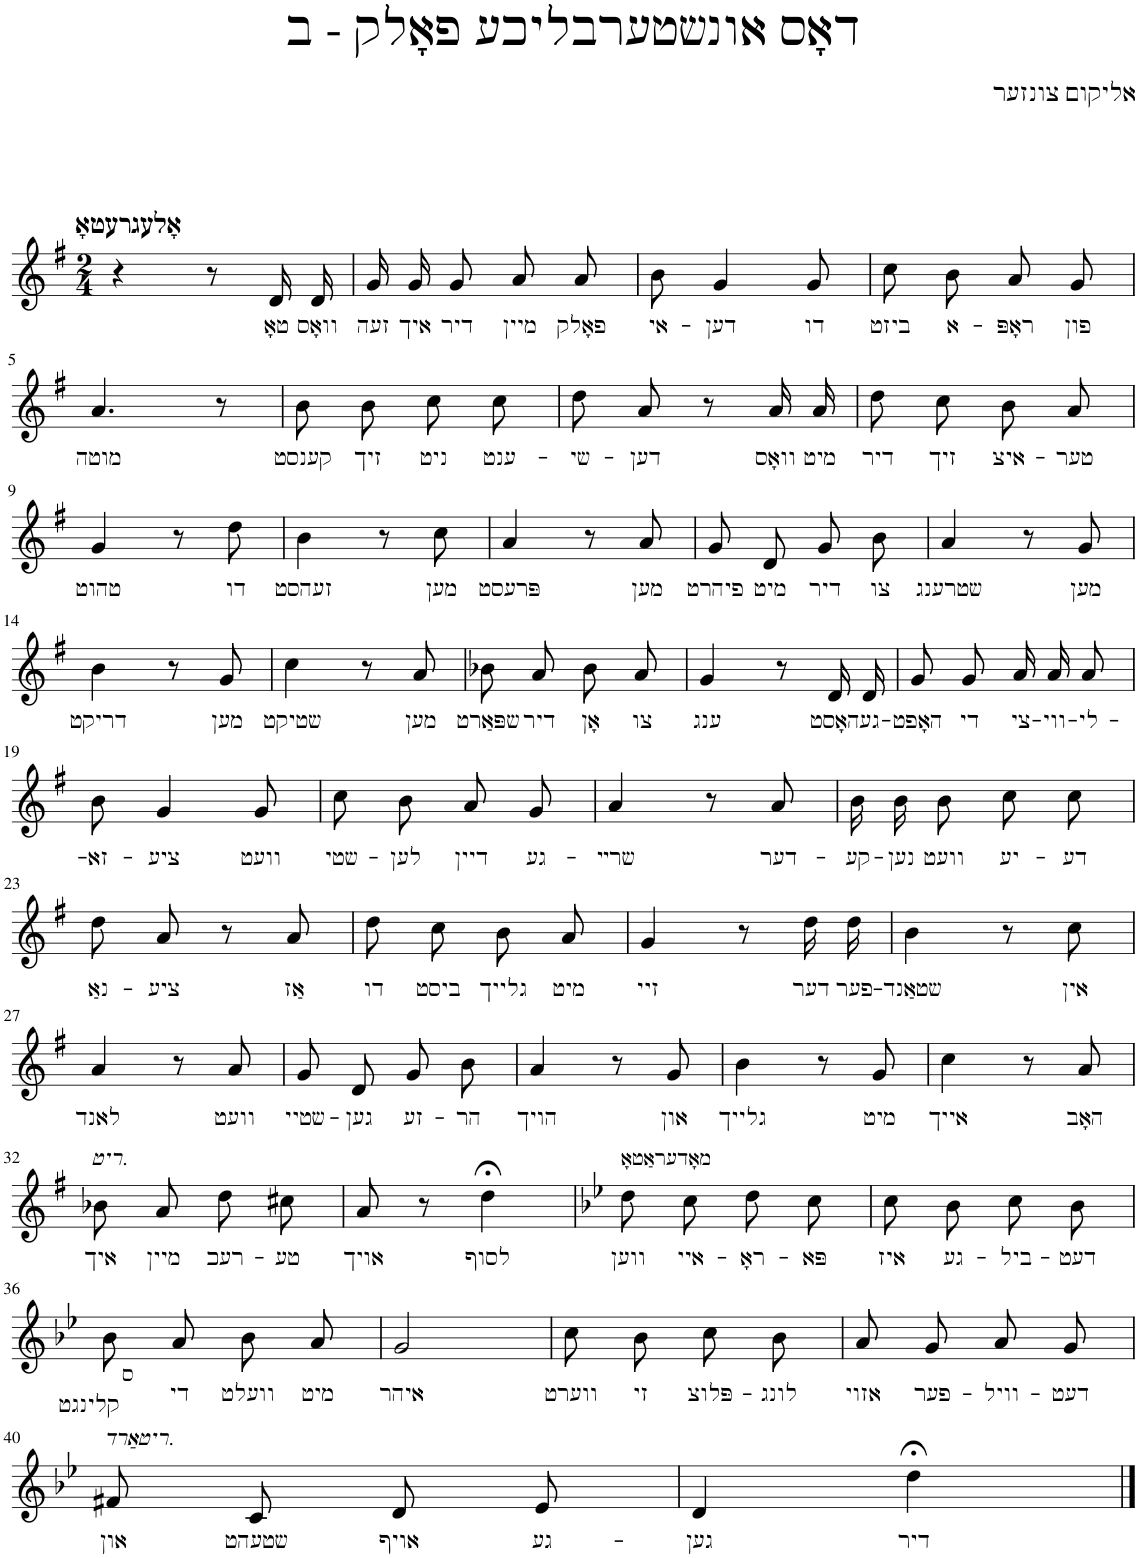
**kern	**text
*part1	*part1
*staff1	*staff1
*I"Piano	*
*I'Pno.	*
*clefG2	*
*k[f#]	*
*M2/4	*
=1	=1
!LO:TX:a:B:t=אָלעגרעטאָ	!
4r	.
8r	.
!	!LO:LY:b
16d/LL	טאָ
!	!LO:LY:b
16d/JJ	וואָס
=2	=2
!	!LO:LY:b
16g/LL	זעה
!	!LO:LY:b
16g/J	איך
!	!LO:LY:b
8g/J	דיר
!	!LO:LY:b
8a/L	מיין
!	!LO:LY:b
8a/J	פאָלק
=3	=3
!	!LO:LY:b
8b\	אי-
!	!LO:LY:b
4g/	-דען
!	!LO:LY:b
8g/	דו
=4	=4
!	!LO:LY:b
8cc\L	ביזט
!	!LO:LY:b
8b\J	א-
!	!LO:LY:b
8a/L	-ראָפּ
!	!LO:LY:b
8g/J	פון
!!LO:LB:g=z
=5	=5
!	!LO:LY:b
4.a/	מוטה
8r	.
=6	=6
!	!LO:LY:b
8b\L	קענסט
!	!LO:LY:b
8b\J	זיך
!	!LO:LY:b
8cc\L	ניט
!	!LO:LY:b
8cc\J	ענט-
=7	=7
!	!LO:LY:b
8dd\L	-שי-
!	!LO:LY:b
8a\J	-דען
8r	.
!	!LO:LY:b
16a/LL	וואָס
!	!LO:LY:b
16a/JJ	מיט
=8	=8
!	!LO:LY:b
8dd\L	דיר
!	!LO:LY:b
8cc\J	זיך
!	!LO:LY:b
8b/L	איצ-
!	!LO:LY:b
8a/J	-טער
!!LO:LB:g=z
=9	=9
!	!LO:LY:b
4g/	טהוט
8r	.
!	!LO:LY:b
8dd\	דו
=10	=10
!	!LO:LY:b
4b\	זעהסט
8r	.
!	!LO:LY:b
8cc\	מען
=11	=11
!	!LO:LY:b
4a/	פּרעסט
8r	.
!	!LO:LY:b
8a/	מען
=12	=12
!	!LO:LY:b
8g/L	פיהרט
!	!LO:LY:b
8d/J	מיט
!	!LO:LY:b
8g/L	דיר
!	!LO:LY:b
8b/J	צו
=13	=13
!	!LO:LY:b
4a/	שטרענג
8r	.
!	!LO:LY:b
8g/	מען
!!LO:LB:g=z
=14	=14
!	!LO:LY:b
4b\	דריקט
8r	.
!	!LO:LY:b
8g/	מען
=15	=15
!	!LO:LY:b
4cc\	שטיקט
8r	.
!	!LO:LY:b
8a/	מען
=16	=16
!	!LO:LY:b
8b-X/L	שפּאַרט
!	!LO:LY:b
8a/J	דיר
!	!LO:LY:b
8b-/L	אָן
!	!LO:LY:b
8a/J	צו
=17	=17
!	!LO:LY:b
4g/	ענג
8r	.
!	!LO:LY:b
16d/LL	האָסט
!	!LO:LY:b
16d/JJ	גע-
=18	=18
!	!LO:LY:b
8g/L	-האָפט
!	!LO:LY:b
8g/J	די
!	!LO:LY:b
16a/LL	צי-
!	!LO:LY:b
16a/J	-ווי-
!	!LO:LY:b
8a/J	-לי-
!!LO:LB:g=z
=19	=19
!	!LO:LY:b
8b\	-זא-
!	!LO:LY:b
4g/	ציע
!	!LO:LY:b
8g/	וועט
=20	=20
!	!LO:LY:b
8cc\L	שטי-
!	!LO:LY:b
8b\J	-לען
!	!LO:LY:b
8a/L	דיין
!	!LO:LY:b
8g/J	גע-
=21	=21
!	!LO:LY:b
4a/	-שרײ
8r	.
!	!LO:LY:b
8a/	דער-
=22	=22
!	!LO:LY:b
16b\LL	-קע-
!	!LO:LY:b
16b\J	-נען
!	!LO:LY:b
8b\J	וועט
!	!LO:LY:b
8cc\L	יע-
!	!LO:LY:b
8cc\J	-דע
!!LO:LB:g=z
=23	=23
!	!LO:LY:b
8dd\L	נאַ-
!	!LO:LY:b
8a\J	-ציע
8r	.
!	!LO:LY:b
8a/	אַז
=24	=24
!	!LO:LY:b
8dd\L	דו
!	!LO:LY:b
8cc\J	ביסט
!	!LO:LY:b
8b/L	גלייך
!	!LO:LY:b
8a/J	מיט
=25	=25
!	!LO:LY:b
4g/	זיי
8r	.
!	!LO:LY:b
16dd\LL	דער
!	!LO:LY:b
16dd\JJ	פער-
=26	=26
!	!LO:LY:b
4b\	-שטאַנד
8r	.
!	!LO:LY:b
8cc\	אין
!!LO:LB:g=z
=27	=27
!	!LO:LY:b
4a/	לאנד
8r	.
!	!LO:LY:b
8a/	וועט
=28	=28
!	!LO:LY:b
8g/L	שטיי-
!	!LO:LY:b
8d/J	-גען
!	!LO:LY:b
8g/L	זע-
!	!LO:LY:b
8b/J	-הר
=29	=29
!	!LO:LY:b
4a/	הויך
8r	.
!	!LO:LY:b
8g/	און
=30	=30
!	!LO:LY:b
4b\	גלייך
8r	.
!	!LO:LY:b
8g/	מיט
=31	=31
!	!LO:LY:b
4cc\	אייך
8r	.
!	!LO:LY:b
8a/	האָב
!!LO:LB:g=z
=32	=32
!LO:TX:a:i:t=.ריט	!
!	!LO:LY:b
8b-X/L	איך
!	!LO:LY:b
8a/J	מיין
!	!LO:LY:b
8dd\L	רעכ-
!	!LO:LY:b
8cc#X\J	-טע
=33	=33
!	!LO:LY:b
8a/	אויך
8r	.
!	!LO:LY:b
4dd;<\	לסוף
=34	=34
*k[b-e-]	*
!LO:TX:a:t=מאָדעראַטאָ	!
!	!LO:LY:b
8dd\L	ווען
!	!LO:LY:b
8cc\J	איי-
!	!LO:LY:b
8dd\L	-ראָ-
!	!LO:LY:b
8cc\J	-פּא
=35	=35
!	!LO:LY:b
8cc\L	איז
!	!LO:LY:b
8b-\J	גע-
!	!LO:LY:b
8cc\L	-ביל-
!	!LO:LY:b
8b-\J	-דעט
!!LO:LB:g=z
=36	=36
!LO:TX:b:t=ס	!
!	!LO:LY:b
8b-/L	קלינגט
!	!LO:LY:b
8a/J	די
!	!LO:LY:b
8b-/L	וועלט
!	!LO:LY:b
8a/J	מיט
=37	=37
!	!LO:LY:b
2g/	איהר
=38	=38
!	!LO:LY:b
8cc\L	ווערט
!	!LO:LY:b
8b-\J	זי
!	!LO:LY:b
8cc\L	פּלוצ-
!	!LO:LY:b
8b-\J	-לונג
=39	=39
!	!LO:LY:b
8a/L	אזוי
!	!LO:LY:b
8g/J	פער-
!	!LO:LY:b
8a/L	-וויל-
!	!LO:LY:b
8g/J	-דעט
!!LO:LB:g=z
=40	=40
!LO:TX:a:i:t=.ריטאַרד	!
!	!LO:LY:b
8f#X/L	און
!	!LO:LY:b
8c/J	שטעהט
!	!LO:LY:b
8d/L	אויף
!	!LO:LY:b
8e-/J	גע-
=41	=41
!	!LO:LY:b
4d/	-גען
!	!LO:LY:b
4dd;<\	דיר
==	==
*-	*-
